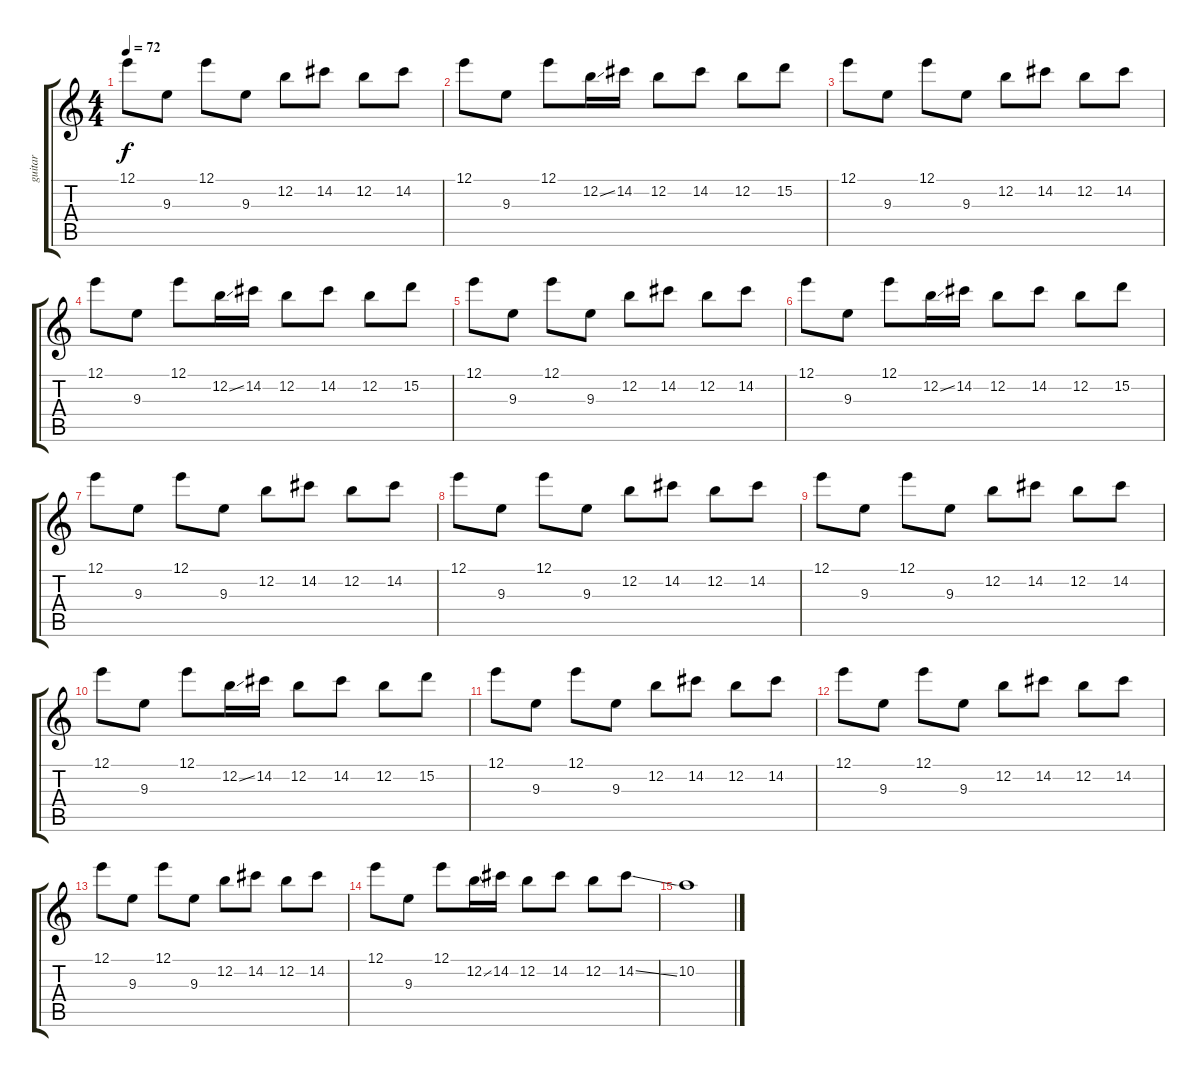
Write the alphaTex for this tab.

\track ("guitar" "guitar") {instrument electricguitarjazz}
\staff {score tabs}
\tuning (E4 B3 G3 D3 A2 E2) {hide}
\ts (4 4)
\tempo 72
\clef g2
\ks c
12.1.8{dy f} 9.3.8 12.1.8 9.3.8 12.2.8 14.2.8 12.2.8 14.2.8 |
12.1.8 9.3.8 12.1.8 12.2{ss}.16 14.2.16 12.2.8 14.2.8 12.2.8 15.2.8 |
12.1.8 9.3.8 12.1.8 9.3.8 12.2.8 14.2.8 12.2.8 14.2.8 |
12.1.8 9.3.8 12.1.8 12.2{ss}.16 14.2.16 12.2.8 14.2.8 12.2.8 15.2.8 |
12.1.8 9.3.8 12.1.8 9.3.8 12.2.8 14.2.8 12.2.8 14.2.8 |
12.1.8 9.3.8 12.1.8 12.2{ss}.16 14.2.16 12.2.8 14.2.8 12.2.8 15.2.8 |
12.1.8 9.3.8 12.1.8 9.3.8 12.2.8 14.2.8 12.2.8 14.2.8 |
12.1.8 9.3.8 12.1.8 9.3.8 12.2.8 14.2.8 12.2.8 14.2.8 |
12.1.8 9.3.8 12.1.8 9.3.8 12.2.8 14.2.8 12.2.8 14.2.8 |
12.1.8 9.3.8 12.1.8 12.2{ss}.16 14.2.16 12.2.8 14.2.8 12.2.8 15.2.8 |
12.1.8 9.3.8 12.1.8 9.3.8 12.2.8 14.2.8 12.2.8 14.2.8 |
12.1.8 9.3.8 12.1.8 9.3.8 12.2.8 14.2.8 12.2.8 14.2.8 |
12.1.8 9.3.8 12.1.8 9.3.8 12.2.8 14.2.8 12.2.8 14.2.8 |
12.1.8 9.3.8 12.1.8 12.2{ss}.16 14.2.16 12.2.8 14.2.8 12.2.8 14.2{ss}.8 |
10.2.1
